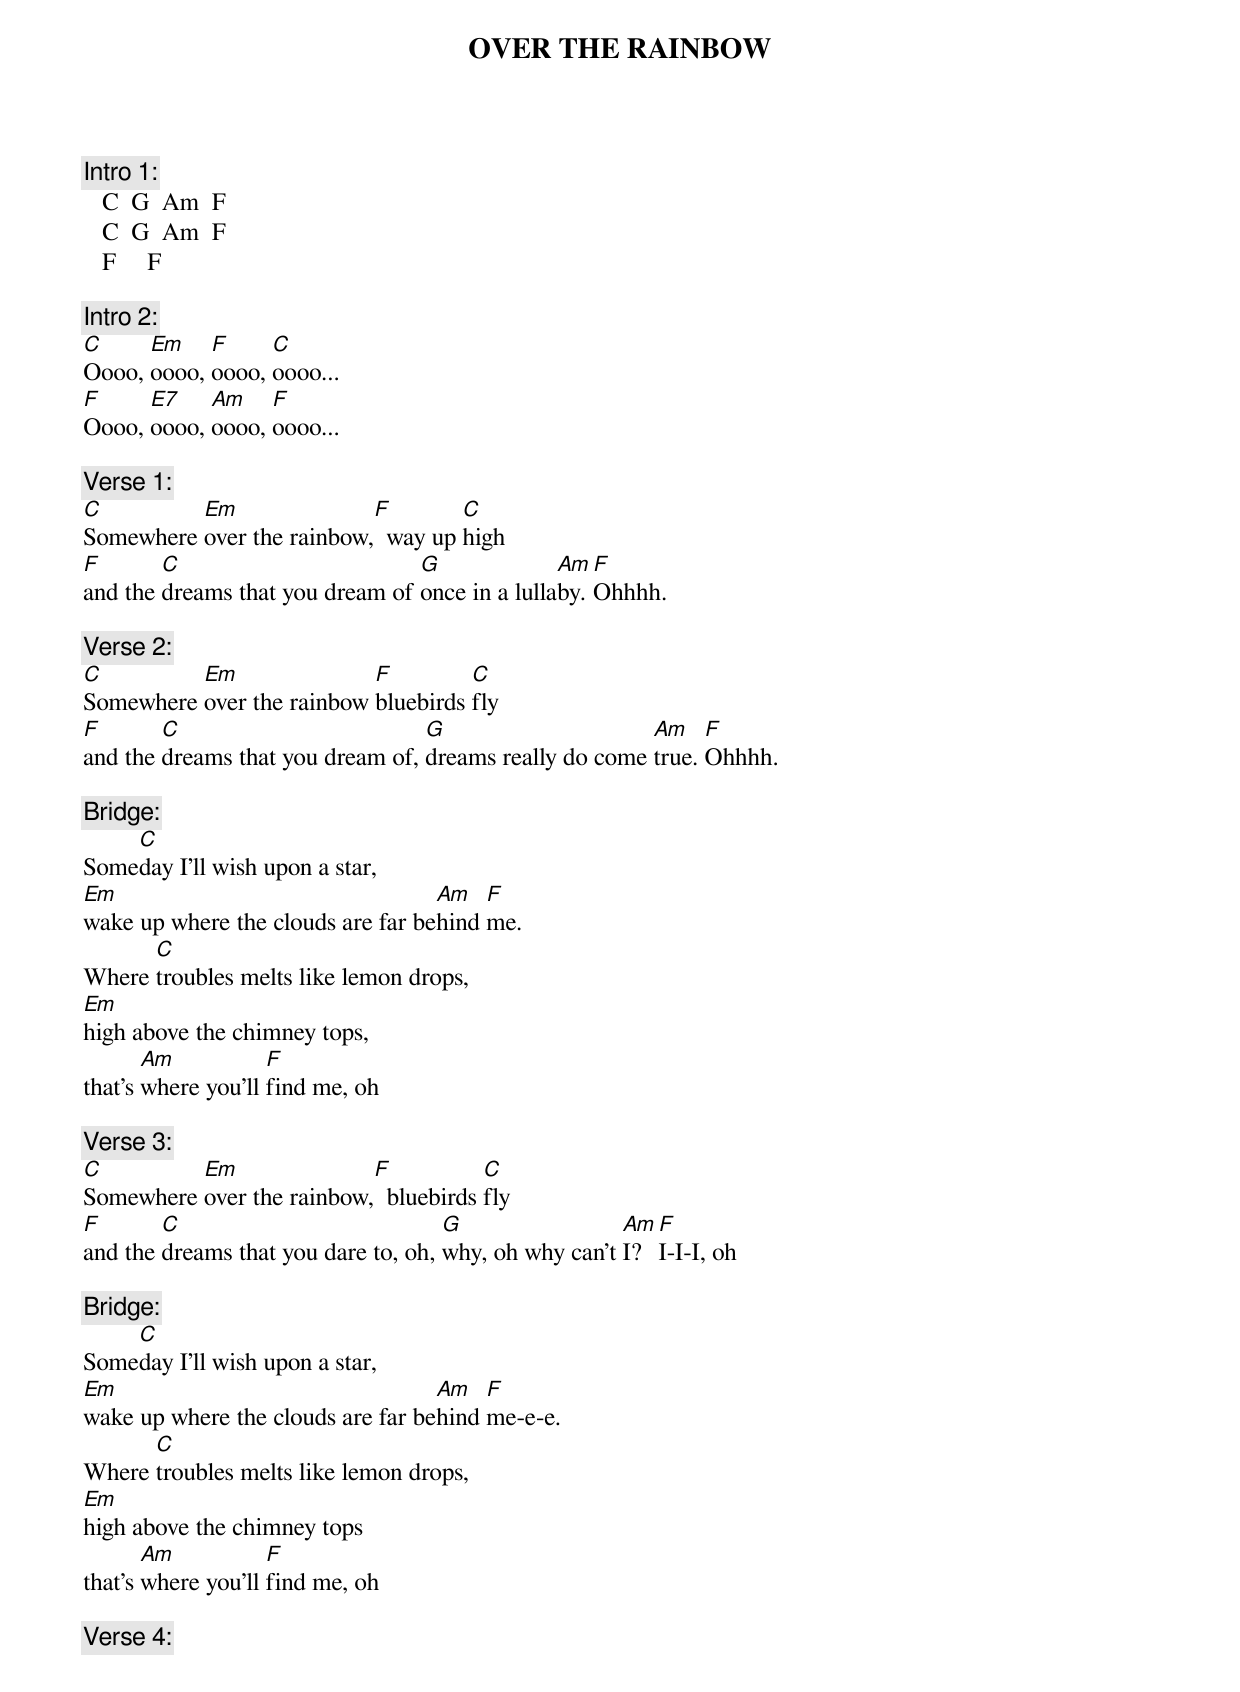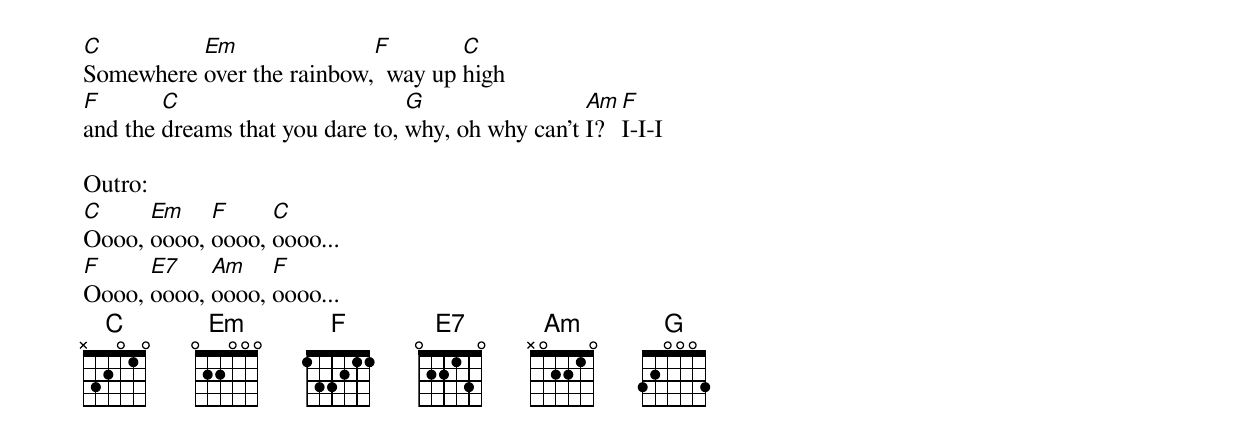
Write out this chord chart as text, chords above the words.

OVER THE RAINBOW

[Intro 1:]
   C  G  Am  F
   C  G  Am  F
   F     F

[Intro 2:]
C     Em    F     C
Oooo, oooo, oooo, oooo...
F     E7    Am    F
Oooo, oooo, oooo, oooo...

[Verse 1:]
C         Em               F        C
Somewhere over the rainbow,  way up high
F       C                        G              Am  F
and the dreams that you dream of once in a lullaby. Ohhhh.

[Verse 2:]
C         Em               F         C
Somewhere over the rainbow bluebirds fly
F       C                         G                     Am    F
and the dreams that you dream of, dreams really do come true. Ohhhh.

[Bridge:]
    C
Someday I'll wish upon a star,
Em                                 Am   F
wake up where the clouds are far behind me.
      C
Where troubles melts like lemon drops,
Em
high above the chimney tops,
       Am           F
that's where you'll find me, oh

[Verse 3:]
C         Em               F           C
Somewhere over the rainbow,  bluebirds fly
F       C                            G                 Am F
and the dreams that you dare to, oh, why, oh why can't I? I-I-I, oh

[Bridge:]
    C
Someday I'll wish upon a star,
Em                                 Am   F
wake up where the clouds are far behind me-e-e.
      C
Where troubles melts like lemon drops,
Em
high above the chimney tops
       Am           F
that's where you'll find me, oh

[Verse 4:]
C         Em               F        C
Somewhere over the rainbow,  way up high
F       C                        G                 Am F
and the dreams that you dare to, why, oh why can't I? I-I-I

Outro:
C     Em    F     C
Oooo, oooo, oooo, oooo...
F     E7    Am    F
Oooo, oooo, oooo, oooo...
